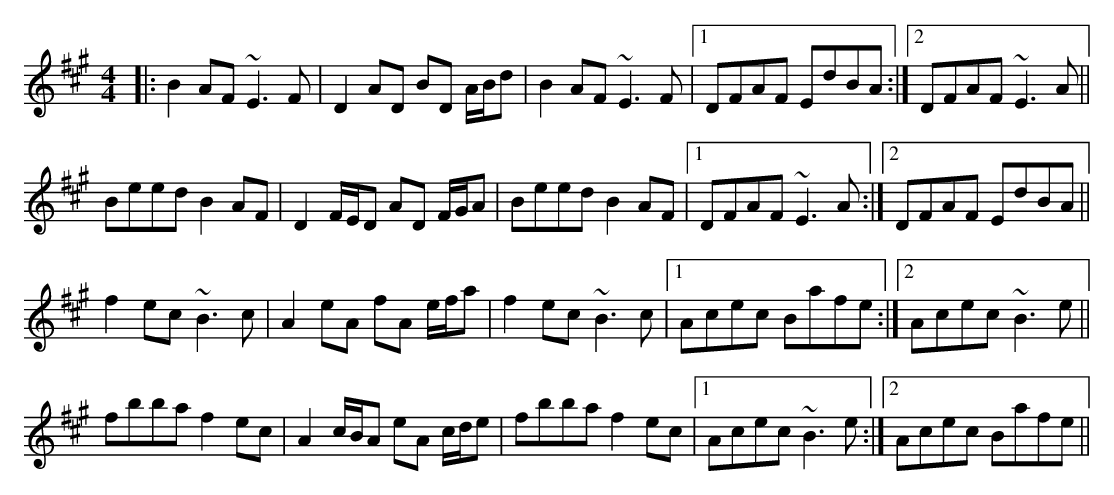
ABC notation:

X:1
M:4/4
K:Bdor
|:B2AF ~E3F|D2AD BD A/B/d|B2AF ~E3F|1 DFAF EdBA:|2 DFAF ~E3A||
Beed B2AF|D2F/E/D AD F/G/A|Beed B2AF|1 DFAF ~E3A:|2 DFAF EdBA||
f2ec ~B3c|A2eA fA e/f/a|f2ec ~B3c|1 Acec Bafe:|2 Acec ~B3e||
fbba f2ec|A2c/B/A eA c/d/e|fbba f2ec|1 Acec ~B3e:|2 Acec Bafe||
